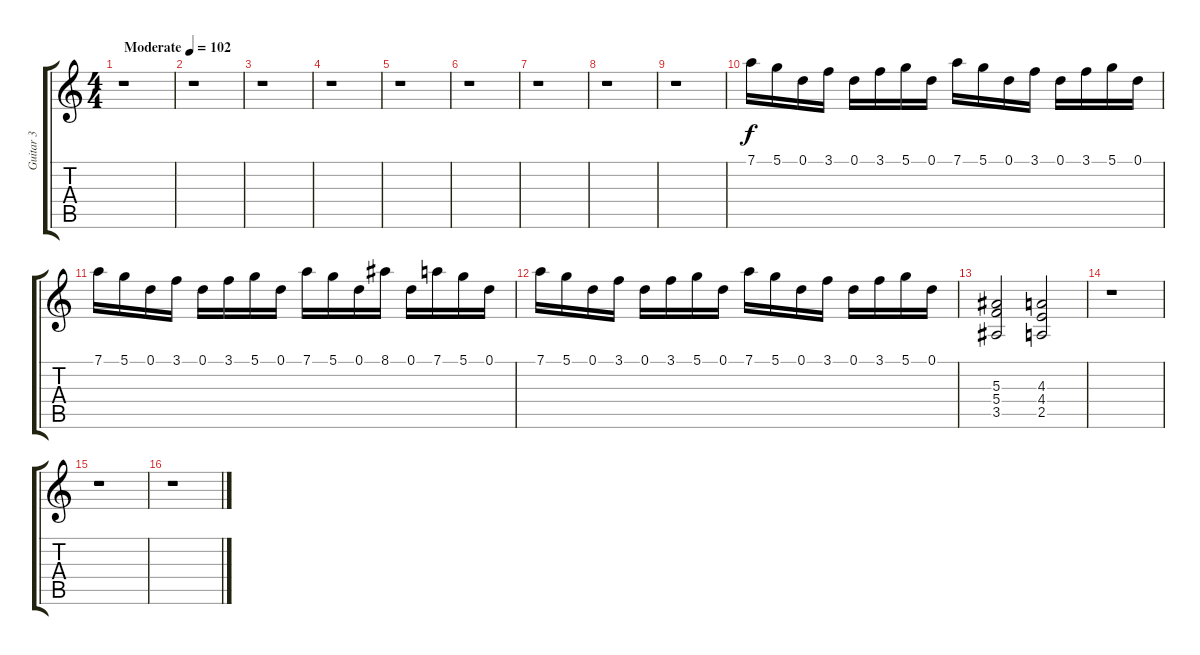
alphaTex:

\track ("Guitar 3" "Guitar 3") {instrument distortionguitar}
\staff {score tabs}
\tuning (D4 A3 F3 C3 G2 D2) {hide}
\ts (4 4)
\tempo (102 "Moderate")
\clef g2
\ks c
r.1{dy f instrument distortionguitar} |
r.1 |
r.1 |
r.1 |
r.1 |
r.1 |
r.1 |
r.1 |
r.1 |
7.1.16 5.1.16 0.1.16 3.1.16 0.1.16 3.1.16 5.1.16 0.1.16 7.1.16 5.1.16 0.1.16 3.1.16 0.1.16 3.1.16 5.1.16 0.1.16 |
7.1.16 5.1.16 0.1.16 3.1.16 0.1.16 3.1.16 5.1.16 0.1.16 7.1.16 5.1.16 0.1.16 8.1.16 0.1.16 7.1.16 5.1.16 0.1.16 |
7.1.16 5.1.16 0.1.16 3.1.16 0.1.16 3.1.16 5.1.16 0.1.16 7.1.16 5.1.16 0.1.16 3.1.16 0.1.16 3.1.16 5.1.16 0.1.16 |
(5.3 5.4 3.5).2 (4.3 4.4 2.5).2 |
r.1 |
r.1 |
r.1
